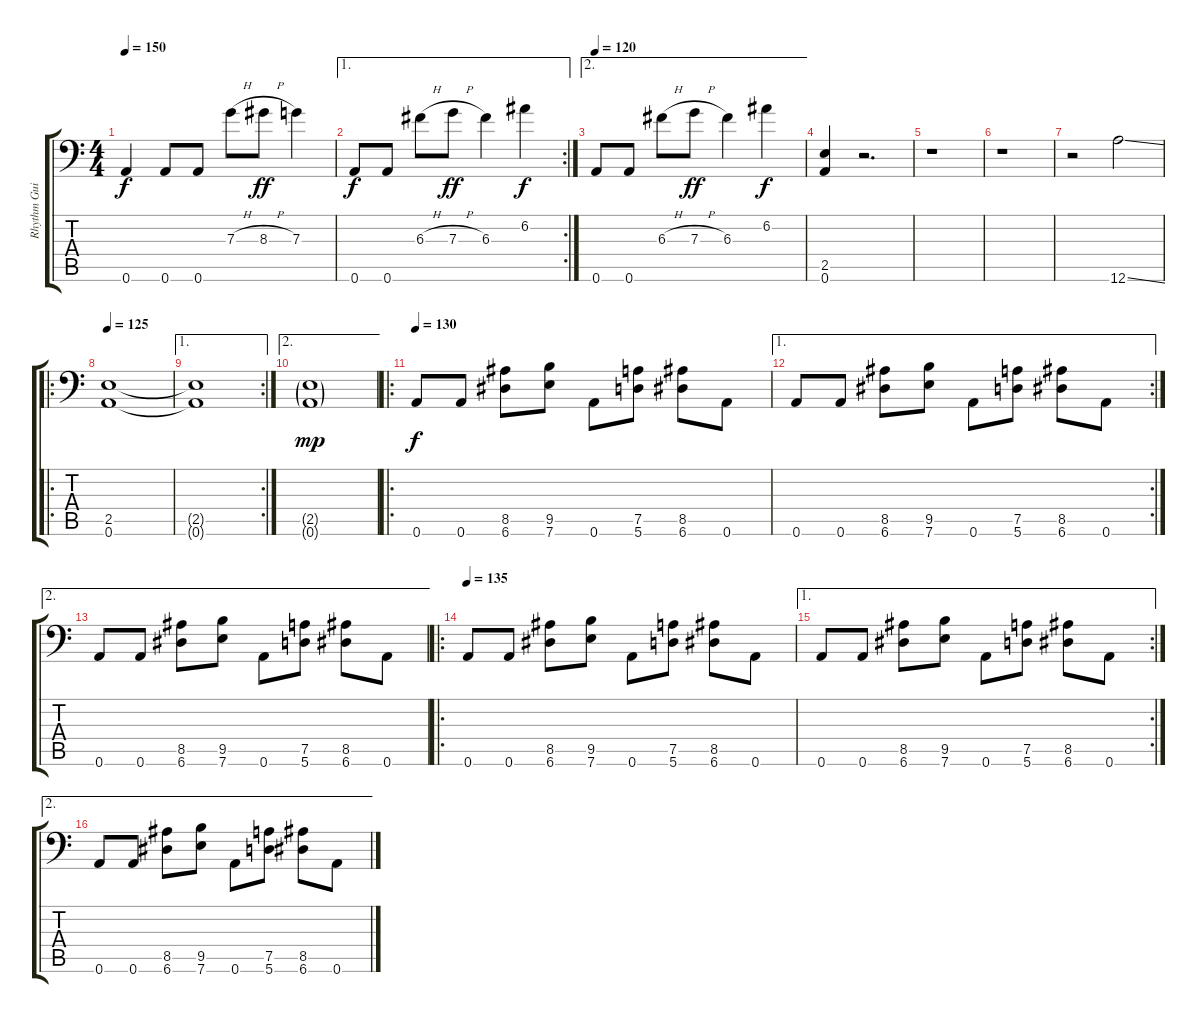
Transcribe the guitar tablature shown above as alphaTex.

\track ("Rhythm Guitar" "Rhythm Gui") {instrument overdrivenguitar}
\staff {score tabs}
\tuning (A3 E3 C3 G2 D2 A1) {hide}
\ts (4 4)
\tempo 150
\clef f4
\ks c
0.6.4{dy f} 0.6.8 0.6.8 7.3{h}.8 8.3{h}.8{dy ff} 7.3.4 |
\ae 1
\rc 2
0.6.8{dy f} 0.6.8 6.3{h}.8 7.3{h}.8{dy ff} 6.3.4 6.2.4{dy f} |
\ae 2
\tempo 120
0.6.8 0.6.8 6.3{h}.8 7.3{h}.8{dy ff} 6.3.4 6.2.4{dy f} |
(2.5 0.6).4 r.2{d} |
r.1 |
r.1 |
r.2 12.6{ss}.2 |
\ro
\tempo 125
(2.5 0.6).1 |
\ae 1
\rc 2
(2.5{t} 0.6{t}).1 |
\ae 2
(2.5{g} 0.6{g}).1{dy mp} |
\ro
\tempo 130
0.6.8{dy f} 0.6.8 (8.5 6.6).8 (9.5 7.6).8 0.6.8 (7.5 5.6).8 (8.5 6.6).8 0.6.8 |
\ae 1
\rc 2
0.6.8 0.6.8 (8.5 6.6).8 (9.5 7.6).8 0.6.8 (7.5 5.6).8 (8.5 6.6).8 0.6.8 |
\ae 2
0.6.8 0.6.8 (8.5 6.6).8 (9.5 7.6).8 0.6.8 (7.5 5.6).8 (8.5 6.6).8 0.6.8 |
\ro
\tempo 135
0.6.8 0.6.8 (8.5 6.6).8 (9.5 7.6).8 0.6.8 (7.5 5.6).8 (8.5 6.6).8 0.6.8 |
\ae 1
\rc 2
0.6.8 0.6.8 (8.5 6.6).8 (9.5 7.6).8 0.6.8 (7.5 5.6).8 (8.5 6.6).8 0.6.8 |
\ae 2
0.6.8 0.6.8 (8.5 6.6).8 (9.5 7.6).8 0.6.8 (7.5 5.6).8 (8.5 6.6).8 0.6.8
